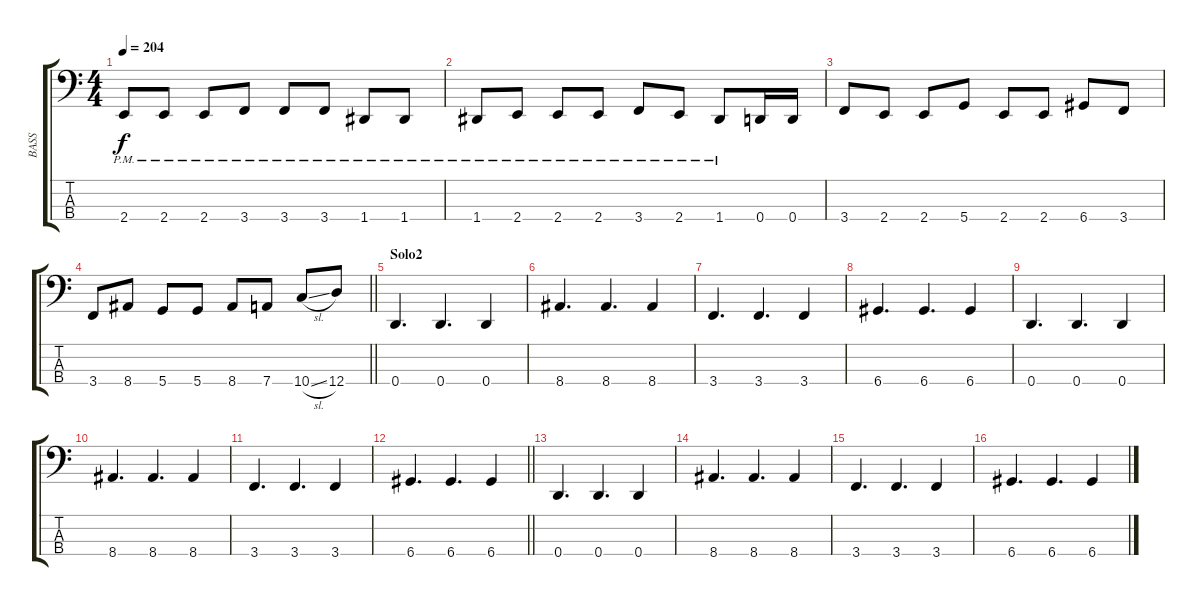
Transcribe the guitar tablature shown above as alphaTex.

\track ("BASS" "BASS") {instrument electricbasspick}
\staff {score tabs}
\tuning (G2 D2 A1 D1) {hide}
\ts (4 4)
\tempo 204
\clef f4
\ks c
2.4{pm}.8{dy f} 2.4{pm}.8 2.4{pm}.8 3.4{pm}.8 3.4{pm}.8 3.4{pm}.8 1.4{pm}.8 1.4{pm}.8 |
1.4{pm}.8 2.4{pm}.8 2.4{pm}.8 2.4{pm}.8 3.4{pm}.8 2.4{pm}.8 1.4{pm}.8 0.4.16 0.4.16 |
3.4.8 2.4.8 2.4.8 5.4.8 2.4.8 2.4.8 6.4.8 3.4.8 |
\barLineRight lightlight
3.4.8 8.4.8 5.4.8 5.4.8 8.4.8 7.4.8 10.4{sl}.8 12.4.8 |
\section ("" "Solo2")
0.4.4{d} 0.4.4{d} 0.4.4 |
8.4.4{d} 8.4.4{d} 8.4.4 |
3.4.4{d} 3.4.4{d} 3.4.4 |
6.4.4{d} 6.4.4{d} 6.4.4 |
0.4.4{d} 0.4.4{d} 0.4.4 |
8.4.4{d} 8.4.4{d} 8.4.4 |
3.4.4{d} 3.4.4{d} 3.4.4 |
\barLineRight lightlight
6.4.4{d} 6.4.4{d} 6.4.4 |
0.4.4{d} 0.4.4{d} 0.4.4 |
8.4.4{d} 8.4.4{d} 8.4.4 |
3.4.4{d} 3.4.4{d} 3.4.4 |
6.4.4{d} 6.4.4{d} 6.4.4
